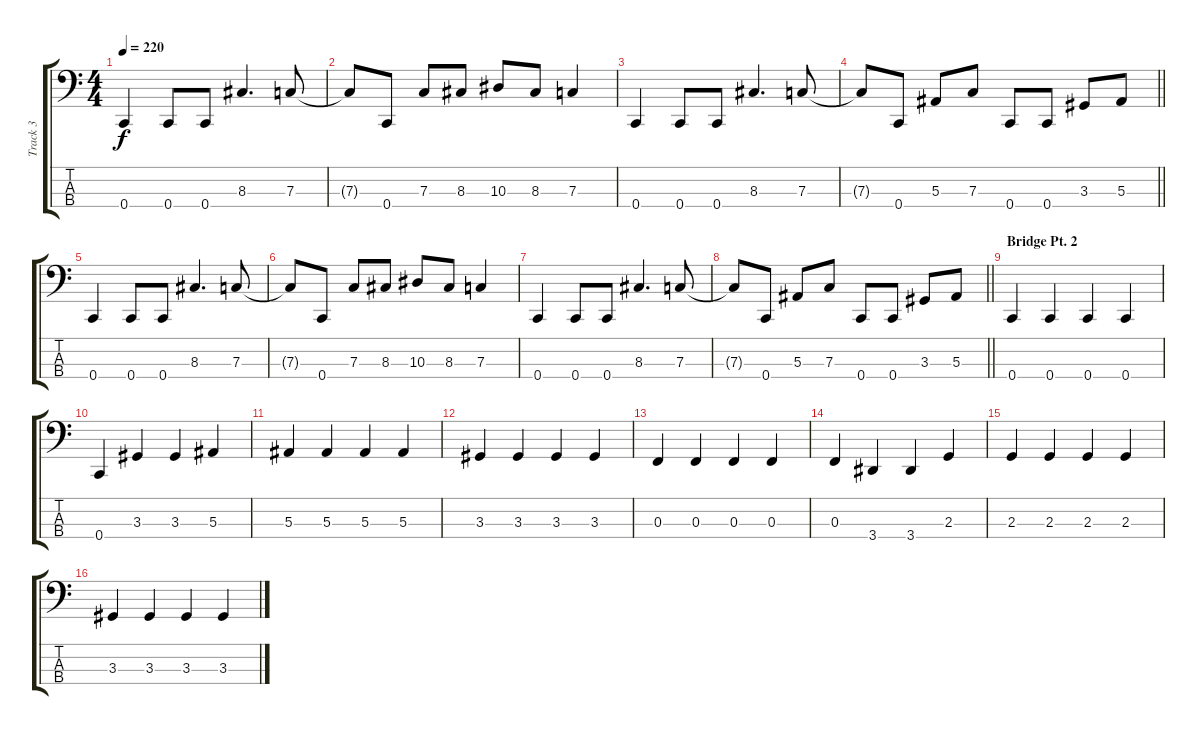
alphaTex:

\track ("Track 3" "Track 3") {instrument electricbasspick}
\staff {score tabs}
\tuning (Eb2 Bb1 F1 C1) {hide}
\ts (4 4)
\tempo 220
\clef f4
\ks c
0.4.4{dy f} 0.4.8 0.4.8 8.3.4{d} 7.3.8 |
7.3{t}.8 0.4.8 7.3.8 8.3.8 10.3.8 8.3.8 7.3.4 |
0.4.4 0.4.8 0.4.8 8.3.4{d} 7.3.8 |
\barLineRight lightlight
7.3{t}.8 0.4.8 5.3.8 7.3.8 0.4.8 0.4.8 3.3.8 5.3.8 |
0.4.4 0.4.8 0.4.8 8.3.4{d} 7.3.8 |
7.3{t}.8 0.4.8 7.3.8 8.3.8 10.3.8 8.3.8 7.3.4 |
0.4.4 0.4.8 0.4.8 8.3.4{d} 7.3.8 |
\barLineRight lightlight
7.3{t}.8 0.4.8 5.3.8 7.3.8 0.4.8 0.4.8 3.3.8 5.3.8 |
\section ("" "Bridge Pt. 2")
0.4.4 0.4.4 0.4.4 0.4.4 |
0.4.4 3.3.4 3.3.4 5.3.4 |
5.3.4 5.3.4 5.3.4 5.3.4 |
3.3.4 3.3.4 3.3.4 3.3.4 |
0.3.4 0.3.4 0.3.4 0.3.4 |
0.3.4 3.4.4 3.4.4 2.3.4 |
2.3.4 2.3.4 2.3.4 2.3.4 |
3.3.4 3.3.4 3.3.4 3.3.4
